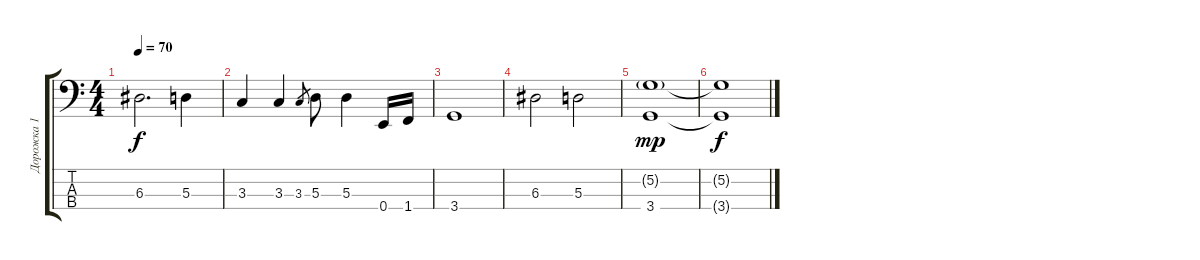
\track ("Дорожка 1" "Дорожка 1") {instrument electricbassfinger}
\staff {score tabs}
\tuning (G2 D2 A1 E1) {hide}
\ts (4 4)
\tempo 70
\clef f4
\ks c
6.3.2{d dy f} 5.3.4 |
3.3.4 3.3.4 3.3.8{gr} 5.3.8 5.3.4 0.4.16 1.4.16 |
3.4.1 |
6.3.2 5.3.2 |
(5.2{g} 3.4).1{dy mp volume 4} |
(5.2{t} 3.4{t}).1{dy f}
